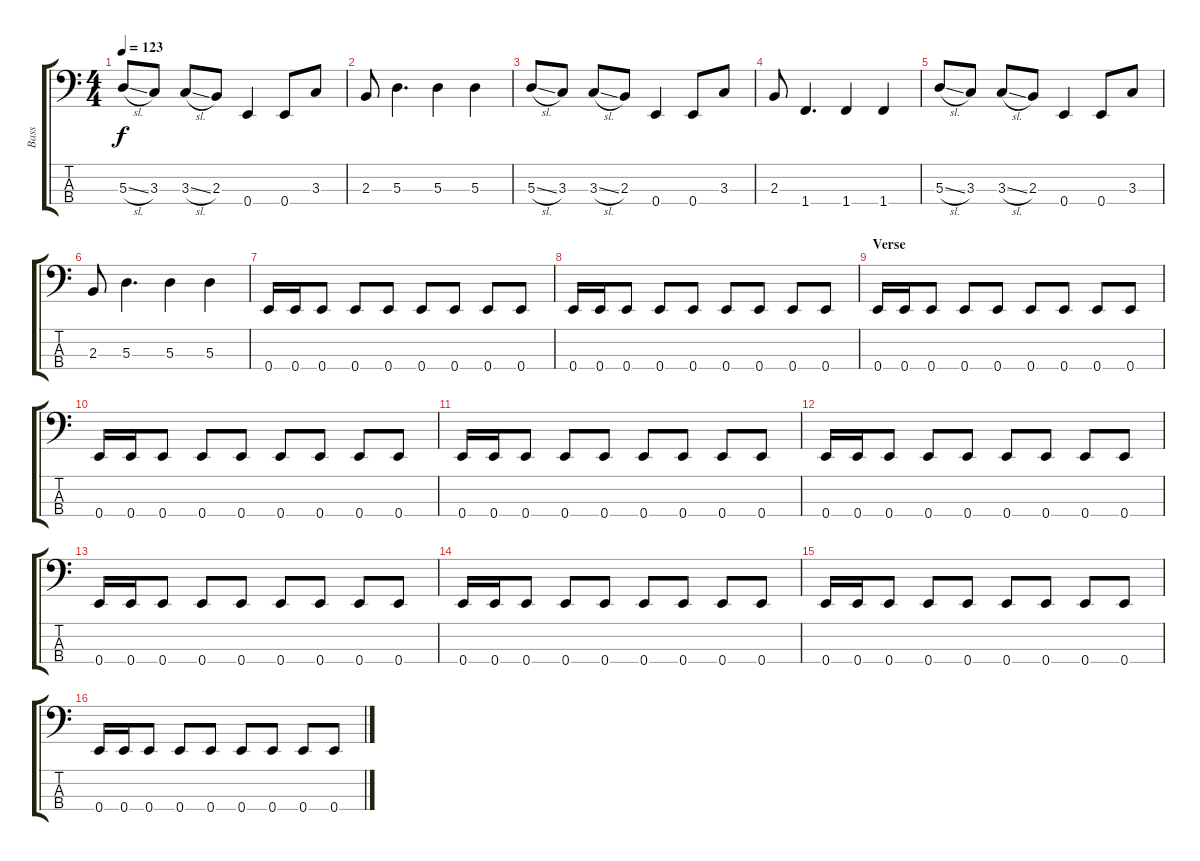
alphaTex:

\track ("Bass" "Bass") {instrument electricbassfinger}
\staff {score tabs}
\tuning (G2 D2 A1 E1) {hide}
\ts (4 4)
\tempo 123
\clef f4
\ks c
5.3{sl}.8{dy f} 3.3.8 3.3{sl}.8 2.3.8 0.4.4 0.4.8 3.3.8 |
2.3.8 5.3.4{d} 5.3.4 5.3.4 |
5.3{sl}.8 3.3.8 3.3{sl}.8 2.3.8 0.4.4 0.4.8 3.3.8 |
2.3.8 1.4.4{d} 1.4.4 1.4.4 |
5.3{sl}.8 3.3.8 3.3{sl}.8 2.3.8 0.4.4 0.4.8 3.3.8 |
2.3.8 5.3.4{d} 5.3.4 5.3.4 |
0.4.16 0.4.16 0.4.8 0.4.8 0.4.8 0.4.8 0.4.8 0.4.8 0.4.8 |
0.4.16 0.4.16 0.4.8 0.4.8 0.4.8 0.4.8 0.4.8 0.4.8 0.4.8 |
\section ("" "Verse")
0.4.16 0.4.16 0.4.8 0.4.8 0.4.8 0.4.8 0.4.8 0.4.8 0.4.8 |
0.4.16 0.4.16 0.4.8 0.4.8 0.4.8 0.4.8 0.4.8 0.4.8 0.4.8 |
0.4.16 0.4.16 0.4.8 0.4.8 0.4.8 0.4.8 0.4.8 0.4.8 0.4.8 |
0.4.16 0.4.16 0.4.8 0.4.8 0.4.8 0.4.8 0.4.8 0.4.8 0.4.8 |
0.4.16 0.4.16 0.4.8 0.4.8 0.4.8 0.4.8 0.4.8 0.4.8 0.4.8 |
0.4.16 0.4.16 0.4.8 0.4.8 0.4.8 0.4.8 0.4.8 0.4.8 0.4.8 |
0.4.16 0.4.16 0.4.8 0.4.8 0.4.8 0.4.8 0.4.8 0.4.8 0.4.8 |
0.4.16 0.4.16 0.4.8 0.4.8 0.4.8 0.4.8 0.4.8 0.4.8 0.4.8
